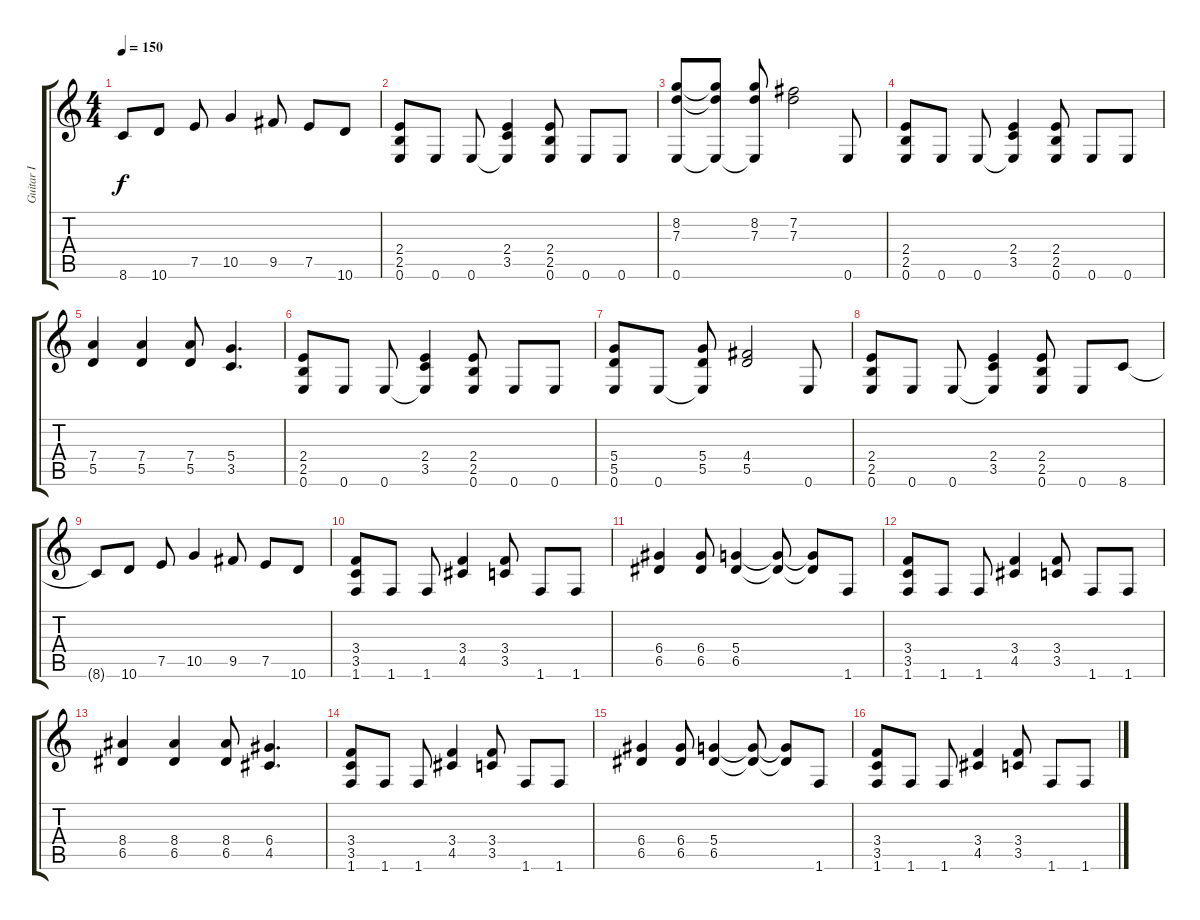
\track ("Guitar I" "Guitar I") {instrument distortionguitar}
\staff {score tabs}
\tuning (E4 B3 G3 D3 A2 E2) {hide}
\ts (4 4)
\tempo 150
\clef g2
\ks c
8.6{t}.8{dy f} 10.6.8 7.5.8 10.5.4 9.5.8 7.5.8 10.6.8 |
(2.4 2.5 0.6).8 0.6.8 0.6.8 (2.4 3.5 0.6{t}).4 (2.4 2.5 0.6).8 0.6.8 0.6.8 |
(8.2 7.3 0.6).8 (8.2{t} 7.3{t} 0.6{t}).8 (8.2 7.3 0.6{t}).8 (7.2 7.3).2 0.6.8 |
(2.4 2.5 0.6).8 0.6.8 0.6.8 (2.4 3.5 0.6{t}).4 (2.4 2.5 0.6).8 0.6.8 0.6.8 |
(7.4 5.5).4 (7.4 5.5).4 (7.4 5.5).8 (5.4 3.5).4{d} |
(2.4 2.5 0.6).8 0.6.8 0.6.8 (2.4 3.5 0.6{t}).4 (2.4 2.5 0.6).8 0.6.8 0.6.8 |
(5.4 5.5 0.6).8 0.6.8 (5.4 5.5 0.6{t}).8 (4.4 5.5).2 0.6.8 |
(2.4 2.5 0.6).8 0.6.8 0.6.8 (2.4 3.5 0.6{t}).4 (2.4 2.5 0.6).8 0.6.8 8.6.8 |
8.6{t}.8 10.6.8 7.5.8 10.5.4 9.5.8 7.5.8 10.6.8 |
(3.4 3.5 1.6).8 1.6.8 1.6.8 (3.4 4.5).4 (3.4 3.5).8 1.6.8 1.6.8 |
(6.4 6.5).4 (6.4 6.5).8 (5.4 6.5).4 (5.4{t} 6.5{t}).8 (5.4{t} 6.5{t}).8 1.6.8 |
(3.4 3.5 1.6).8 1.6.8 1.6.8 (3.4 4.5).4 (3.4 3.5).8 1.6.8 1.6.8 |
(8.4 6.5).4 (8.4 6.5).4 (8.4 6.5).8 (6.4 4.5).4{d} |
(3.4 3.5 1.6).8 1.6.8 1.6.8 (3.4 4.5).4 (3.4 3.5).8 1.6.8 1.6.8 |
(6.4 6.5).4 (6.4 6.5).8 (5.4 6.5).4 (5.4{t} 6.5{t}).8 (5.4{t} 6.5{t}).8 1.6.8 |
(3.4 3.5 1.6).8 1.6.8 1.6.8 (3.4 4.5).4 (3.4 3.5).8 1.6.8 1.6.8
